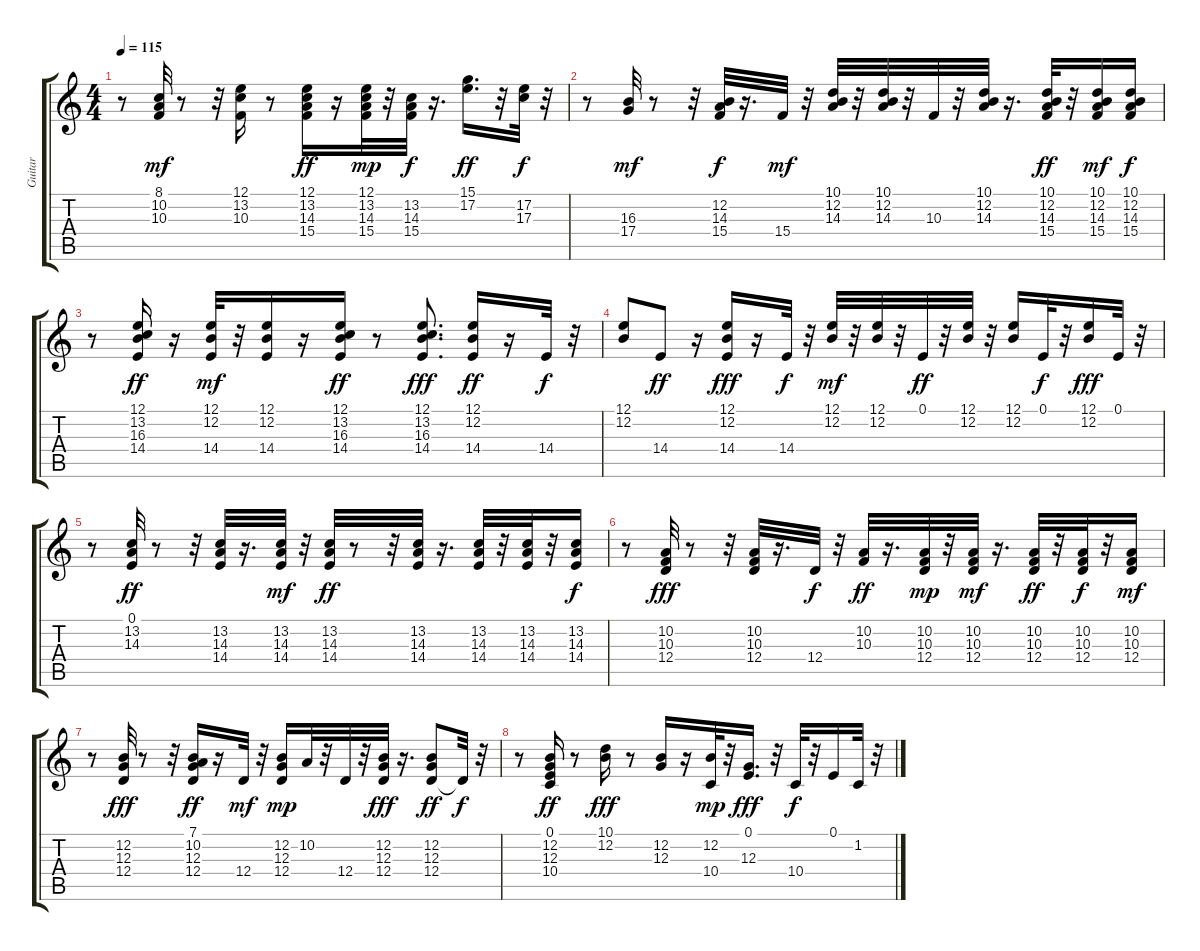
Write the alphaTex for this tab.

\track ("Guitar" "Guitar") {instrument pizzicatostrings}
\staff {score tabs}
\tuning (E4 B3 G3 D3 A2 E2) {hide}
\ts (4 4)
\tempo 115
\clef g2
\ks c
r.8{dy fff} (8.1 10.2 10.3).32{dy mf} r.8 r.32 (12.1 13.2 10.3).16 r.8 (12.1 13.2 14.3 15.4).16{dy ff} r.16 (12.1 13.2 14.3 15.4).32{dy mp} r.32 (13.2 14.3 15.4).32{dy f} r.16{d} (15.1 17.2).16{d dy ff} r.32 (17.2 17.3).32{dy f} r.32 |
r.8 (16.3 17.4).32{dy mf} r.8 r.32 (12.2 14.3 15.4).32{dy f} r.16{d} 15.4.32{dy mf} r.32 (10.1 12.2 14.3).32 r.32 (10.1 12.2 14.3).32 r.32 10.3.32 r.32 (10.1 12.2 14.3).32 r.16{d} (10.1 12.2 14.3 15.4).32{dy ff} r.32 (10.1 12.2 14.3 15.4).16{dy mf} (10.1 12.2 14.3 15.4).16{dy f} |
r.8 (12.1 13.2 16.3 14.4).16{dy ff} r.16 (12.1 12.2 14.4).32{dy mf} r.32 (12.1 12.2 14.4).16 r.16 (12.1 13.2 16.3 14.4).16{dy ff} r.8 (12.1 13.2 16.3 14.4).8{d dy fff} (12.1 12.2 14.4).16{dy ff} r.16 14.4.32{dy f} r.32 |
(12.1 12.2).8 14.4.8{dy ff} r.16 (12.1 12.2 14.4).16{dy fff} r.16 14.4.32{dy f} r.32 (12.1 12.2).32{dy mf} r.32 (12.1 12.2).32 r.32 0.1.32{dy ff} r.32 (12.1 12.2).32 r.32 (12.1 12.2).16 0.1.32{dy f} r.32 (12.1 12.2).16{dy fff} 0.1.32 r.32 |
r.8 (0.1 13.2 14.3).32{dy ff} r.8 r.32 (13.2 14.3 14.4).32 r.16{d} (13.2 14.3 14.4).32{dy mf} r.32 (13.2 14.3 14.4).32{dy ff} r.8 r.32 (13.2 14.3 14.4).32 r.16{d} (13.2 14.3 14.4).32 r.32 (13.2 14.3 14.4).32 r.32 (13.2 14.3 14.4).16{dy f} |
r.8 (10.2 10.3 12.4).32{dy fff} r.8 r.32 (10.2 10.3 12.4).32 r.16{d} 12.4.32{dy f} r.32 (10.2 10.3).32{dy ff} r.16{d} (10.2 10.3 12.4).32{dy mp} r.32 (10.2 10.3 12.4).32{dy mf} r.16{d} (10.2 10.3 12.4).32{dy ff} r.32 (10.2 10.3 12.4).32{dy f} r.32 (10.2 10.3 12.4).16{dy mf} |
r.8 (12.2 12.3 12.4).32{dy fff} r.8 r.32 (7.1 10.2 12.3 12.4).16{dy ff} r.16 12.4.32{dy mf} r.32 (12.2 12.3 12.4).16{dy mp} 10.2.32 r.32 12.4.32 r.32 (12.2 12.3 12.4).32{dy fff} r.16{d} (12.2 12.3 12.4).8{dy ff} 12.4{t}.32{dy f} r.32 |
r.8 (0.1 12.2 12.3 10.4).16{dy ff} r.8 (10.1 12.2).16{dy fff} r.8 (12.2 12.3).16 r.16 (12.2 10.4).32{dy mp} r.32 (0.1 12.3).16{d dy fff} r.32 10.4.32{dy f} r.32 0.1.16 1.2.32 r.32
